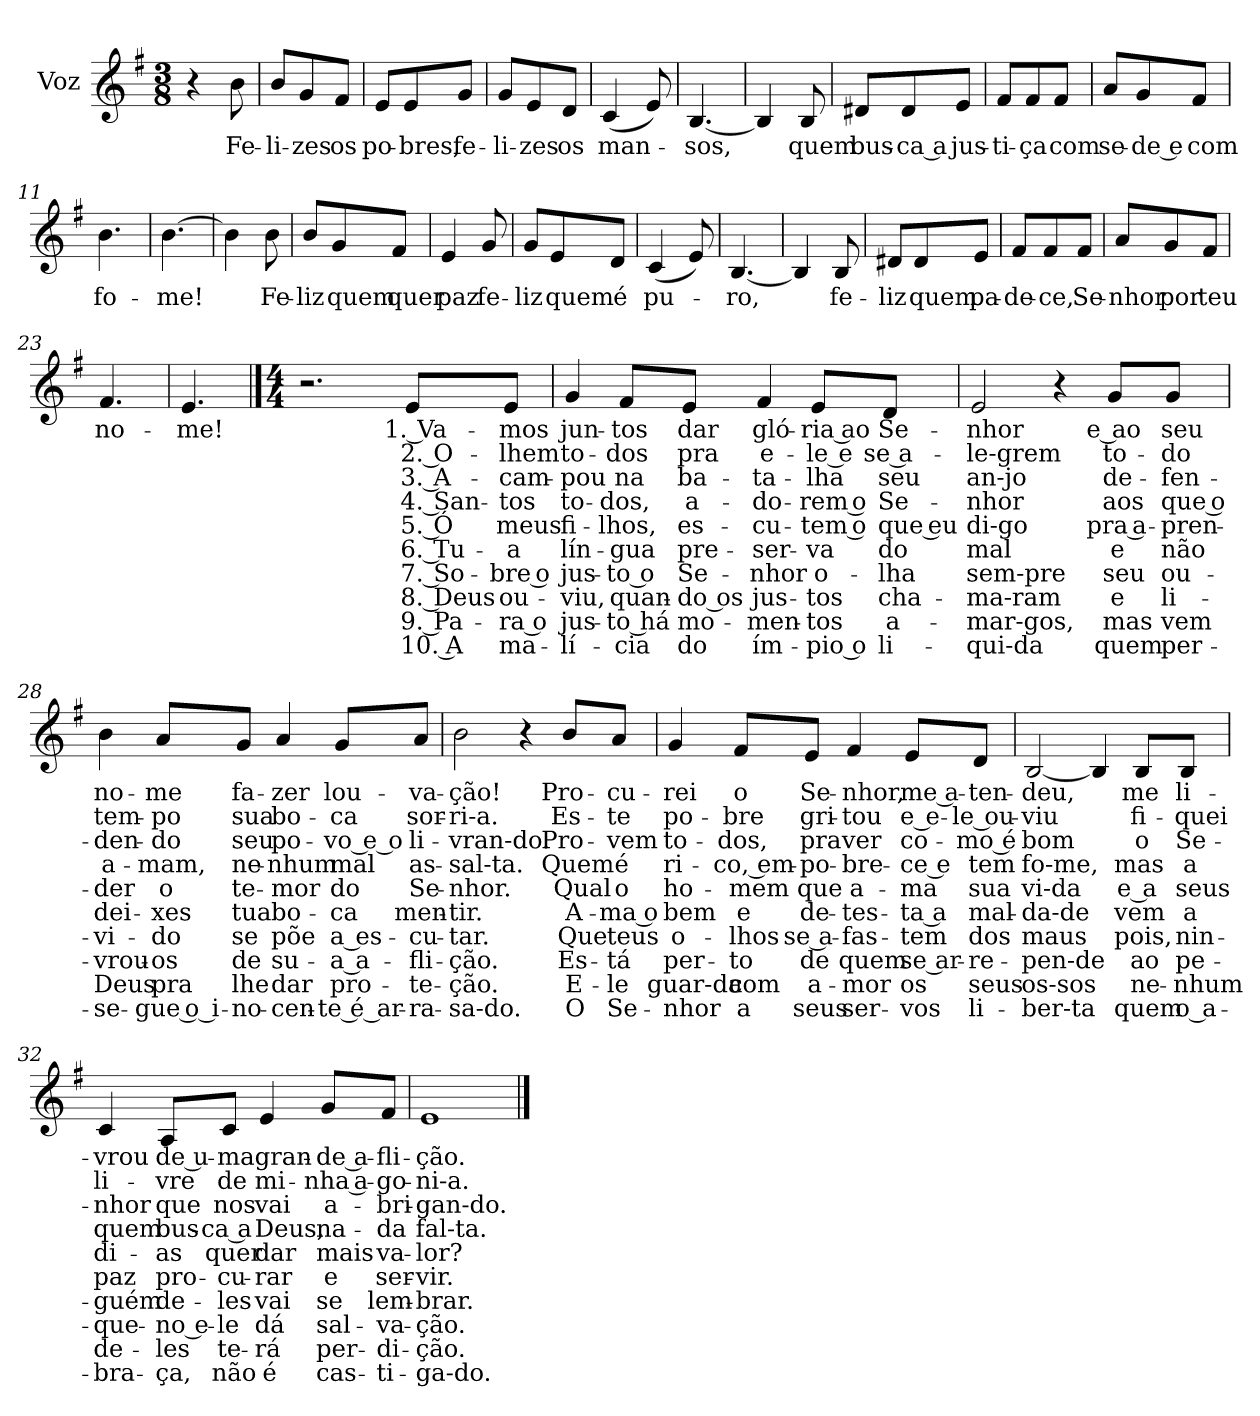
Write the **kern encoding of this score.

**kern	**text	**text	**text	**text	**text	**text	**text	**text	**text	**text
*part1	*part1	*part1	*part1	*part1	*part1	*part1	*part1	*part1	*part1	*part1
*staff1	*staff1	*staff1	*staff1	*staff1	*staff1	*staff1	*staff1	*staff1	*staff1	*staff1
*I"Voz	*	*	*	*	*	*	*	*	*	*
*I'Vo.	*	*	*	*	*	*	*	*	*	*
*clefG2	*	*	*	*	*	*	*	*	*	*
*k[f#]	*	*	*	*	*	*	*	*	*	*
*M3/8	*	*	*	*	*	*	*	*	*	*
*MM60	*	*	*	*	*	*	*	*	*	*
=1	=1	=1	=1	=1	=1	=1	=1	=1	=1	=1
4r	.	.	.	.	.	.	.	.	.	.
!	!LO:LY:b	!	!	!	!	!	!	!	!	!
8b\	Fe-	.	.	.	.	.	.	.	.	.
=2	=2	=2	=2	=2	=2	=2	=2	=2	=2	=2
!	!LO:LY:b	!	!	!	!	!	!	!	!	!
8b/L	-li-	.	.	.	.	.	.	.	.	.
!	!LO:LY:b	!	!	!	!	!	!	!	!	!
8g/	-zes	.	.	.	.	.	.	.	.	.
!	!LO:LY:b	!	!	!	!	!	!	!	!	!
8f#/J	os	.	.	.	.	.	.	.	.	.
=3	=3	=3	=3	=3	=3	=3	=3	=3	=3	=3
!	!LO:LY:b	!	!	!	!	!	!	!	!	!
8e/L	po-	.	.	.	.	.	.	.	.	.
!	!LO:LY:b	!	!	!	!	!	!	!	!	!
8e/	-bres,	.	.	.	.	.	.	.	.	.
!	!LO:LY:b	!	!	!	!	!	!	!	!	!
8g/J	fe-	.	.	.	.	.	.	.	.	.
=4	=4	=4	=4	=4	=4	=4	=4	=4	=4	=4
!	!LO:LY:b	!	!	!	!	!	!	!	!	!
8g/L	-li-	.	.	.	.	.	.	.	.	.
!	!LO:LY:b	!	!	!	!	!	!	!	!	!
8e/	-zes	.	.	.	.	.	.	.	.	.
!	!LO:LY:b	!	!	!	!	!	!	!	!	!
8d/J	os	.	.	.	.	.	.	.	.	.
=5	=5	=5	=5	=5	=5	=5	=5	=5	=5	=5
!	!LO:LY:b	!	!	!	!	!	!	!	!	!
(<4c/	man-	.	.	.	.	.	.	.	.	.
8e/)	.	.	.	.	.	.	.	.	.	.
=6	=6	=6	=6	=6	=6	=6	=6	=6	=6	=6
!	!LO:LY:b	!	!	!	!	!	!	!	!	!
[4.B/	-sos,	.	.	.	.	.	.	.	.	.
=7	=7	=7	=7	=7	=7	=7	=7	=7	=7	=7
4B/]	.	.	.	.	.	.	.	.	.	.
!	!LO:LY:b	!	!	!	!	!	!	!	!	!
8B/	quem	.	.	.	.	.	.	.	.	.
!!LO:LB:g=z
=8	=8	=8	=8	=8	=8	=8	=8	=8	=8	=8
!	!LO:LY:b	!	!	!	!	!	!	!	!	!
8d#X/L	bus-	.	.	.	.	.	.	.	.	.
!	!LO:LY:b	!	!	!	!	!	!	!	!	!
8d#/	-ca a	.	.	.	.	.	.	.	.	.
!	!LO:LY:b	!	!	!	!	!	!	!	!	!
8e/J	jus-	.	.	.	.	.	.	.	.	.
=9	=9	=9	=9	=9	=9	=9	=9	=9	=9	=9
!	!LO:LY:b	!	!	!	!	!	!	!	!	!
8f#/L	-ti-	.	.	.	.	.	.	.	.	.
!	!LO:LY:b	!	!	!	!	!	!	!	!	!
8f#/	-ça	.	.	.	.	.	.	.	.	.
!	!LO:LY:b	!	!	!	!	!	!	!	!	!
8f#/J	com	.	.	.	.	.	.	.	.	.
=10	=10	=10	=10	=10	=10	=10	=10	=10	=10	=10
!	!LO:LY:b	!	!	!	!	!	!	!	!	!
8a/L	se-	.	.	.	.	.	.	.	.	.
!	!LO:LY:b	!	!	!	!	!	!	!	!	!
8g/	-de e	.	.	.	.	.	.	.	.	.
!	!LO:LY:b	!	!	!	!	!	!	!	!	!
8f#/J	com	.	.	.	.	.	.	.	.	.
=11	=11	=11	=11	=11	=11	=11	=11	=11	=11	=11
!	!LO:LY:b	!	!	!	!	!	!	!	!	!
4.b\	fo-	.	.	.	.	.	.	.	.	.
=12	=12	=12	=12	=12	=12	=12	=12	=12	=12	=12
!	!LO:LY:b	!	!	!	!	!	!	!	!	!
[4.b\	-me!	.	.	.	.	.	.	.	.	.
=13	=13	=13	=13	=13	=13	=13	=13	=13	=13	=13
4b\]	.	.	.	.	.	.	.	.	.	.
!	!LO:LY:b	!	!	!	!	!	!	!	!	!
8b\	Fe-	.	.	.	.	.	.	.	.	.
=14	=14	=14	=14	=14	=14	=14	=14	=14	=14	=14
!	!LO:LY:b	!	!	!	!	!	!	!	!	!
8b/L	-liz	.	.	.	.	.	.	.	.	.
!	!LO:LY:b	!	!	!	!	!	!	!	!	!
8g/	quem	.	.	.	.	.	.	.	.	.
!	!LO:LY:b	!	!	!	!	!	!	!	!	!
8f#/J	quer	.	.	.	.	.	.	.	.	.
=15	=15	=15	=15	=15	=15	=15	=15	=15	=15	=15
!	!LO:LY:b	!	!	!	!	!	!	!	!	!
4e/	paz	.	.	.	.	.	.	.	.	.
!	!LO:LY:b	!	!	!	!	!	!	!	!	!
8g/	fe-	.	.	.	.	.	.	.	.	.
=16	=16	=16	=16	=16	=16	=16	=16	=16	=16	=16
!	!LO:LY:b	!	!	!	!	!	!	!	!	!
8g/L	-liz	.	.	.	.	.	.	.	.	.
!	!LO:LY:b	!	!	!	!	!	!	!	!	!
8e/	quem	.	.	.	.	.	.	.	.	.
!	!LO:LY:b	!	!	!	!	!	!	!	!	!
8d/J	é	.	.	.	.	.	.	.	.	.
!!LO:LB:g=z
=17	=17	=17	=17	=17	=17	=17	=17	=17	=17	=17
!	!LO:LY:b	!	!	!	!	!	!	!	!	!
(<4c/	pu-	.	.	.	.	.	.	.	.	.
8e/)	.	.	.	.	.	.	.	.	.	.
=18	=18	=18	=18	=18	=18	=18	=18	=18	=18	=18
!	!LO:LY:b	!	!	!	!	!	!	!	!	!
[4.B/	-ro,	.	.	.	.	.	.	.	.	.
=19	=19	=19	=19	=19	=19	=19	=19	=19	=19	=19
4B/]	.	.	.	.	.	.	.	.	.	.
!	!LO:LY:b	!	!	!	!	!	!	!	!	!
8B/	fe-	.	.	.	.	.	.	.	.	.
=20	=20	=20	=20	=20	=20	=20	=20	=20	=20	=20
!	!LO:LY:b	!	!	!	!	!	!	!	!	!
8d#X/L	-liz	.	.	.	.	.	.	.	.	.
!	!LO:LY:b	!	!	!	!	!	!	!	!	!
8d#/	quem	.	.	.	.	.	.	.	.	.
!	!LO:LY:b	!	!	!	!	!	!	!	!	!
8e/J	pa-	.	.	.	.	.	.	.	.	.
=21	=21	=21	=21	=21	=21	=21	=21	=21	=21	=21
!	!LO:LY:b	!	!	!	!	!	!	!	!	!
8f#/L	-de-	.	.	.	.	.	.	.	.	.
!	!LO:LY:b	!	!	!	!	!	!	!	!	!
8f#/	-ce,	.	.	.	.	.	.	.	.	.
!	!LO:LY:b	!	!	!	!	!	!	!	!	!
8f#/J	Se-	.	.	.	.	.	.	.	.	.
=22	=22	=22	=22	=22	=22	=22	=22	=22	=22	=22
!	!LO:LY:b	!	!	!	!	!	!	!	!	!
8a/L	-nhor	.	.	.	.	.	.	.	.	.
!	!LO:LY:b	!	!	!	!	!	!	!	!	!
8g/	por	.	.	.	.	.	.	.	.	.
!	!LO:LY:b	!	!	!	!	!	!	!	!	!
8f#/J	teu	.	.	.	.	.	.	.	.	.
=23	=23	=23	=23	=23	=23	=23	=23	=23	=23	=23
!	!LO:LY:b	!	!	!	!	!	!	!	!	!
4.f#/	no-	.	.	.	.	.	.	.	.	.
=24	=24	=24	=24	=24	=24	=24	=24	=24	=24	=24
!	!LO:LY:b	!	!	!	!	!	!	!	!	!
4.e/	-me!	.	.	.	.	.	.	.	.	.
!!LO:LB:g=z
==25	==25	==25	==25	==25	==25	==25	==25	==25	==25	==25
*M4/4	*	*	*	*	*	*	*	*	*	*
*MM90	*	*	*	*	*	*	*	*	*	*
2.r	.	.	.	.	.	.	.	.	.	.
!	!LO:LY:b	!LO:LY:b	!LO:LY:b	!LO:LY:b	!LO:LY:b	!LO:LY:b	!LO:LY:b	!LO:LY:b	!LO:LY:b	!LO:LY:b
8e/L	1. Va-	2. O-	3. A-	4. San-	5. Ó	6. Tu-	7. So-	8. Deus	9. Pa-	10. A
!	!LO:LY:b	!LO:LY:b	!LO:LY:b	!LO:LY:b	!LO:LY:b	!LO:LY:b	!LO:LY:b	!LO:LY:b	!LO:LY:b	!LO:LY:b
8e/J	-mos	-lhem	-cam-	-tos	meus	-a	-bre o	ou-	-ra o	ma-
=26	=26	=26	=26	=26	=26	=26	=26	=26	=26	=26
!	!LO:LY:b	!LO:LY:b	!LO:LY:b	!LO:LY:b	!LO:LY:b	!LO:LY:b	!LO:LY:b	!LO:LY:b	!LO:LY:b	!LO:LY:b
4g/	jun-	to-	-pou	to-	fi-	lín-	jus-	-viu,	jus-	-lí-
!	!LO:LY:b	!LO:LY:b	!LO:LY:b	!LO:LY:b	!LO:LY:b	!LO:LY:b	!LO:LY:b	!LO:LY:b	!LO:LY:b	!LO:LY:b
8f#/L	-tos	-dos	na	-dos,	-lhos,	-gua	-to o	quan-	-to há	-cia
!	!LO:LY:b	!LO:LY:b	!LO:LY:b	!LO:LY:b	!LO:LY:b	!LO:LY:b	!LO:LY:b	!LO:LY:b	!LO:LY:b	!LO:LY:b
8e/J	dar	pra	ba-	a-	es-	pre-	Se-	-do os	mo-	do
!	!LO:LY:b	!LO:LY:b	!LO:LY:b	!LO:LY:b	!LO:LY:b	!LO:LY:b	!LO:LY:b	!LO:LY:b	!LO:LY:b	!LO:LY:b
4f#/	gló-	e-	-ta-	-do-	-cu-	-ser-	-nhor	jus-	-men-	ím-
!	!LO:LY:b	!LO:LY:b	!LO:LY:b	!LO:LY:b	!LO:LY:b	!LO:LY:b	!LO:LY:b	!LO:LY:b	!LO:LY:b	!LO:LY:b
8e/L	-ria ao	-le e	-lha	-rem o	-tem o	-va	o-	-tos	-tos	-pio o
!	!LO:LY:b	!LO:LY:b	!LO:LY:b	!LO:LY:b	!LO:LY:b	!LO:LY:b	!LO:LY:b	!LO:LY:b	!LO:LY:b	!LO:LY:b
8d/J	Se-	se a-	seu	Se-	que eu	do	-lha	cha-	a-	li-
=27	=27	=27	=27	=27	=27	=27	=27	=27	=27	=27
!	!LO:LY:b	!LO:LY:b	!LO:LY:b	!LO:LY:b	!LO:LY:b	!LO:LY:b	!LO:LY:b	!LO:LY:b	!LO:LY:b	!LO:LY:b
2e/	-nhor	-le-grem	an-jo	-nhor	di-go	mal	sem-pre	-ma-ram	-mar-gos,	-qui-da
4r	.	.	.	.	.	.	.	.	.	.
!	!LO:LY:b	!LO:LY:b	!LO:LY:b	!LO:LY:b	!LO:LY:b	!LO:LY:b	!LO:LY:b	!LO:LY:b	!LO:LY:b	!LO:LY:b
8g/L	e ao	to-	de-	aos	pra a-	e	seu	e	mas	quem
!	!LO:LY:b	!LO:LY:b	!LO:LY:b	!LO:LY:b	!LO:LY:b	!LO:LY:b	!LO:LY:b	!LO:LY:b	!LO:LY:b	!LO:LY:b
8g/J	seu	-do	-fen-	que o	-pren-	não	ou-	li-	vem	per-
!!LO:LB:g=z
=28	=28	=28	=28	=28	=28	=28	=28	=28	=28	=28
!	!LO:LY:b	!LO:LY:b	!LO:LY:b	!LO:LY:b	!LO:LY:b	!LO:LY:b	!LO:LY:b	!LO:LY:b	!LO:LY:b	!LO:LY:b
4b\	no-	tem-	-den-	a-	-der	dei-	-vi-	-vrou-	Deus	-se-
!	!LO:LY:b	!LO:LY:b	!LO:LY:b	!LO:LY:b	!LO:LY:b	!LO:LY:b	!LO:LY:b	!LO:LY:b	!LO:LY:b	!LO:LY:b
8a/L	-me	-po	-do	-mam,	o	-xes	-do	-os	pra	-gue o i-
!	!LO:LY:b	!LO:LY:b	!LO:LY:b	!LO:LY:b	!LO:LY:b	!LO:LY:b	!LO:LY:b	!LO:LY:b	!LO:LY:b	!LO:LY:b
8g/J	fa-	sua	seu	ne-	te-	tua	se	de	lhe	-no-
!	!LO:LY:b	!LO:LY:b	!LO:LY:b	!LO:LY:b	!LO:LY:b	!LO:LY:b	!LO:LY:b	!LO:LY:b	!LO:LY:b	!LO:LY:b
4a/	-zer	bo-	po-	-nhum	-mor	bo-	põe	su-	dar	-cen-
!	!LO:LY:b	!LO:LY:b	!LO:LY:b	!LO:LY:b	!LO:LY:b	!LO:LY:b	!LO:LY:b	!LO:LY:b	!LO:LY:b	!LO:LY:b
8g/L	lou-	-ca	-vo e o	mal	do	-ca	a es-	-a a-	pro-	-te é ar-
!	!LO:LY:b	!LO:LY:b	!LO:LY:b	!LO:LY:b	!LO:LY:b	!LO:LY:b	!LO:LY:b	!LO:LY:b	!LO:LY:b	!LO:LY:b
8a/J	-va-	sor-	li-	as-	Se-	men-	-cu-	-fli-	-te-	-ra-
=29	=29	=29	=29	=29	=29	=29	=29	=29	=29	=29
!	!LO:LY:b	!LO:LY:b	!LO:LY:b	!LO:LY:b	!LO:LY:b	!LO:LY:b	!LO:LY:b	!LO:LY:b	!LO:LY:b	!LO:LY:b
2b\	-ção!	-ri-a.	-vran-do.	-sal-ta.	-nhor.	-tir.	-tar.	-ção.	-ção.	-sa-do.
4r	.	.	.	.	.	.	.	.	.	.
!	!LO:LY:b	!LO:LY:b	!LO:LY:b	!LO:LY:b	!LO:LY:b	!LO:LY:b	!LO:LY:b	!LO:LY:b	!LO:LY:b	!LO:LY:b
8b/L	Pro-	Es-	Pro-	Quem	Qual	A-	Que	Es-	E-	O
!	!LO:LY:b	!LO:LY:b	!LO:LY:b	!LO:LY:b	!LO:LY:b	!LO:LY:b	!LO:LY:b	!LO:LY:b	!LO:LY:b	!LO:LY:b
8a/J	-cu-	-te	-vem	é	o	-ma o	teus	-tá	-le	Se-
=30	=30	=30	=30	=30	=30	=30	=30	=30	=30	=30
!	!LO:LY:b	!LO:LY:b	!LO:LY:b	!LO:LY:b	!LO:LY:b	!LO:LY:b	!LO:LY:b	!LO:LY:b	!LO:LY:b	!LO:LY:b
4g/	-rei	po-	to-	ri-	ho-	bem	o-	per-	guar-da	-nhor
!	!LO:LY:b	!LO:LY:b	!LO:LY:b	!LO:LY:b	!LO:LY:b	!LO:LY:b	!LO:LY:b	!LO:LY:b	!LO:LY:b	!LO:LY:b
8f#/L	o	-bre	-dos,	-co, em-	-mem	e	-lhos	-to	com	a
!	!LO:LY:b	!LO:LY:b	!LO:LY:b	!LO:LY:b	!LO:LY:b	!LO:LY:b	!LO:LY:b	!LO:LY:b	!LO:LY:b	!LO:LY:b
8e/J	Se-	gri-	pra	-po-	que	de-	se a-	de	a-	seus
!	!LO:LY:b	!LO:LY:b	!LO:LY:b	!LO:LY:b	!LO:LY:b	!LO:LY:b	!LO:LY:b	!LO:LY:b	!LO:LY:b	!LO:LY:b
4f#/	-nhor,	-tou	ver	-bre-	a-	-tes-	-fas-	quem	-mor	ser-
!	!LO:LY:b	!LO:LY:b	!LO:LY:b	!LO:LY:b	!LO:LY:b	!LO:LY:b	!LO:LY:b	!LO:LY:b	!LO:LY:b	!LO:LY:b
8e/L	me a-	e e-	co-	-ce e	-ma	-ta a	-tem	se ar-	os	-vos
!	!LO:LY:b	!LO:LY:b	!LO:LY:b	!LO:LY:b	!LO:LY:b	!LO:LY:b	!LO:LY:b	!LO:LY:b	!LO:LY:b	!LO:LY:b
8d/J	-ten-	-le ou-	-mo é	tem	sua	mal-	dos	-re-	seus	li-
!!LO:PB:g=z
=31	=31	=31	=31	=31	=31	=31	=31	=31	=31	=31
!	!LO:LY:b	!LO:LY:b	!LO:LY:b	!LO:LY:b	!LO:LY:b	!LO:LY:b	!LO:LY:b	!LO:LY:b	!LO:LY:b	!LO:LY:b
[2B/	-deu,	-viu	bom	fo-me,	vi-da	-da-de	maus	-pen-de	os-sos	-ber-ta
4B/]	.	.	.	.	.	.	.	.	.	.
!	!LO:LY:b	!LO:LY:b	!LO:LY:b	!LO:LY:b	!LO:LY:b	!LO:LY:b	!LO:LY:b	!LO:LY:b	!LO:LY:b	!LO:LY:b
8B/L	me	fi-	o	mas	e a	vem	pois,	ao	ne-	quem
!	!LO:LY:b	!LO:LY:b	!LO:LY:b	!LO:LY:b	!LO:LY:b	!LO:LY:b	!LO:LY:b	!LO:LY:b	!LO:LY:b	!LO:LY:b
8B/J	li-	-quei	Se-	a	seus	a	nin-	pe-	-nhum	o a-
=32	=32	=32	=32	=32	=32	=32	=32	=32	=32	=32
!	!LO:LY:b	!LO:LY:b	!LO:LY:b	!LO:LY:b	!LO:LY:b	!LO:LY:b	!LO:LY:b	!LO:LY:b	!LO:LY:b	!LO:LY:b
4c/	-vrou	li-	-nhor	quem	di-	paz	-guém	-que-	de-	-bra-
!	!LO:LY:b	!LO:LY:b	!LO:LY:b	!LO:LY:b	!LO:LY:b	!LO:LY:b	!LO:LY:b	!LO:LY:b	!LO:LY:b	!LO:LY:b
8A/L	de u-	-vre	que	bus-	-as	pro-	de-	-no e-	-les	-ça,
!	!LO:LY:b	!LO:LY:b	!LO:LY:b	!LO:LY:b	!LO:LY:b	!LO:LY:b	!LO:LY:b	!LO:LY:b	!LO:LY:b	!LO:LY:b
8c/J	-ma	de	nos	-ca a	quer	-cu-	-les	-le	te-	não
!	!LO:LY:b	!LO:LY:b	!LO:LY:b	!LO:LY:b	!LO:LY:b	!LO:LY:b	!LO:LY:b	!LO:LY:b	!LO:LY:b	!LO:LY:b
4e/	gran-	mi-	vai	Deus,	dar	-rar	vai	dá	-rá	é
!	!LO:LY:b	!LO:LY:b	!LO:LY:b	!LO:LY:b	!LO:LY:b	!LO:LY:b	!LO:LY:b	!LO:LY:b	!LO:LY:b	!LO:LY:b
8g/L	-de a-	-nha a-	a-	na-	mais	e	se	sal-	per-	cas-
!	!LO:LY:b	!LO:LY:b	!LO:LY:b	!LO:LY:b	!LO:LY:b	!LO:LY:b	!LO:LY:b	!LO:LY:b	!LO:LY:b	!LO:LY:b
8f#/J	-fli-	-go-	-bri-	-da	va-	ser-	lem-	-va-	-di-	-ti-
=33	=33	=33	=33	=33	=33	=33	=33	=33	=33	=33
!	!LO:LY:b	!LO:LY:b	!LO:LY:b	!LO:LY:b	!LO:LY:b	!LO:LY:b	!LO:LY:b	!LO:LY:b	!LO:LY:b	!LO:LY:b
1e	-ção.	-ni-a.	-gan-do.	fal-ta.	-lor?	-vir.	-brar.	-ção.	-ção.	-ga-do.
==	==	==	==	==	==	==	==	==	==	==
*-	*-	*-	*-	*-	*-	*-	*-	*-	*-	*-
